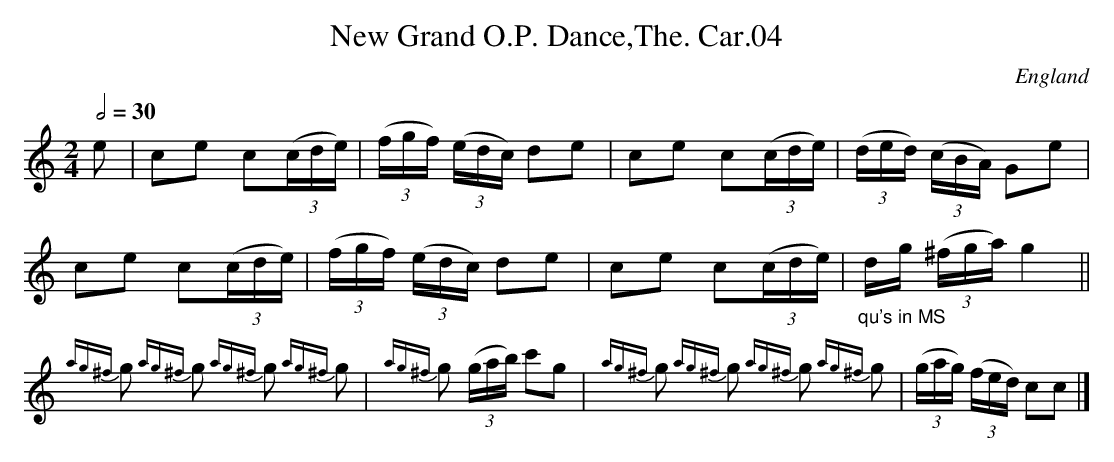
X:1
T:New Grand O.P. Dance,The. Car.04
M:2/4
L:1/8
Q:1/2=30
O:England
K:C major
e|ce c((3c/d/e/)|((3f/g/f/) ((3e/d/c/) de|\
ce c((3c/d/e/)|((3d/e/d/) ((3c/B/A/) Ge|!
ce c((3c/d/e/)|((3f/g/f/) ((3e/d/c/) de|\
ce c((3c/d/e/)|"_qu's in MS"d/g/ ((3^f/g/a/) g2||!
{ag^f}g {ag^f}g {ag^f}g {ag^f}g |{ag^f}g ((3g/a/b/) c'g|\
{ag^f}g {ag^f}g {ag^f}g {ag^f}g |((3g/a/g/) ((3f/e/d/) cc|]
